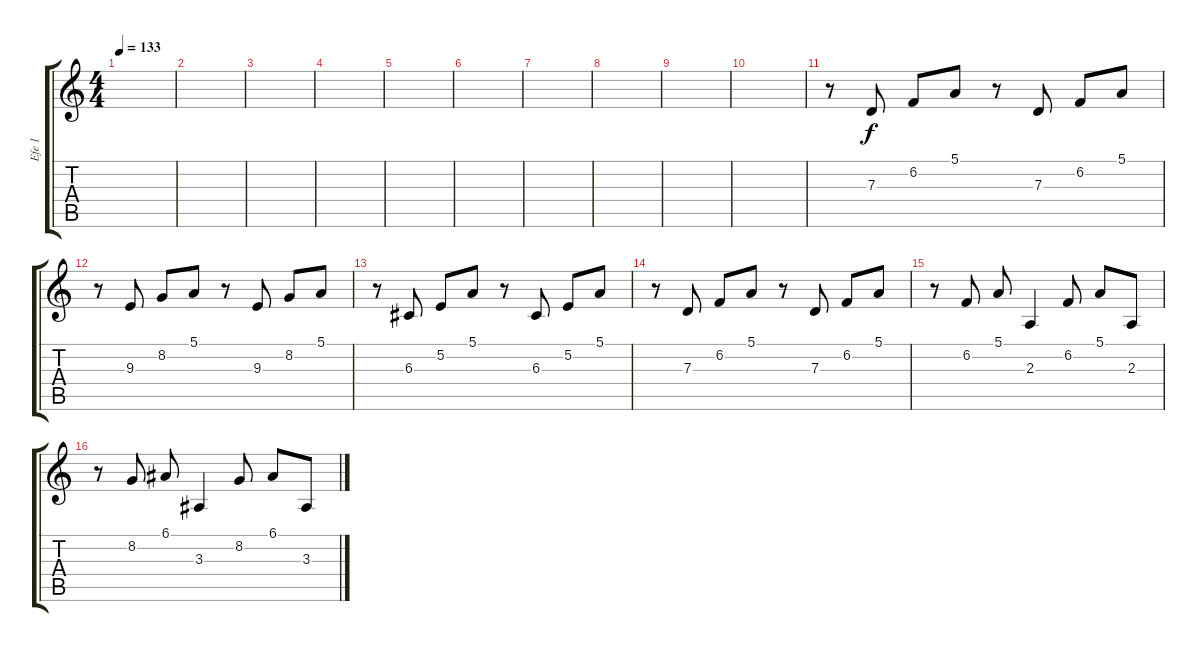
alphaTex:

\track ("Efe 1" "Efe 1") {instrument pizzicatostrings}
\staff {score tabs}
\tuning (E4 B3 G3 D3 A2 E2) {hide}
\ts (4 4)
\tempo 133
\clef g2
\ks c
|
|
|
|
|
|
|
|
|
|
r.8{instrument pizzicatostrings} 7.3.8 6.2.8 5.1.8 r.8 7.3.8 6.2.8 5.1.8 |
r.8 9.3.8 8.2.8 5.1.8 r.8 9.3.8 8.2.8 5.1.8 |
r.8 6.3.8 5.2.8 5.1.8 r.8 6.3.8 5.2.8 5.1.8 |
r.8 7.3.8 6.2.8 5.1.8 r.8 7.3.8 6.2.8 5.1.8 |
r.8 6.2.8 5.1.8 2.3.4 6.2.8 5.1.8 2.3.8 |
r.8 8.2.8 6.1.8 3.3.4 8.2.8 6.1.8 3.3.8
